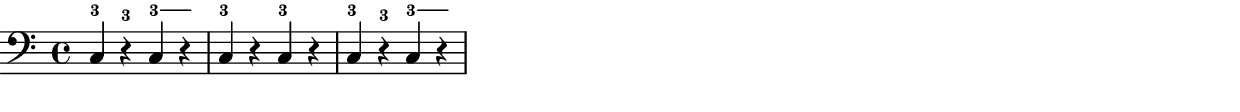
%% Generated by lilypond-book
%% Options: [exampleindent=10.16\mm,indent=0\mm,line-width=160\mm,paper-height=845.047\pt,paper-width=597.508\pt,papersize='(cons (* 597.508 pt) (* 845.047 pt))]
\include "lilypond-book-preamble.ly"


% ****************************************************************
% Start cut-&-pastable-section
% ****************************************************************

#(ly:set-option 'eps-box-padding 3.000000)



\paper {
  #(set-paper-size '(cons (* 597.508 pt) (* 845.047 pt)))
  indent = 0\mm
  line-width = 160\mm
  % offset the left padding, also add 1mm as lilypond creates cropped
  % images with a little space on the right
  line-width = #(- line-width (* mm  3.000000) (* mm 1))
}

\layout {
  
}




% ****************************************************************
% ly snippet:
% ****************************************************************
\sourcefilename "/lilypond-2.25.21/input/regression/figured-bass-ignore-rest.ly"
\sourcefileline 0
\version "2.16.0"

\header {
  texidoc = "When figures appear inside a voice,
  @code{ignoreFiguredBassRest} causes all figures on rests to be discarded
  and all spanners ended.  If set to @code{#f}, figures on rests are
  printed."
}

\new Voice <<
  {
    \clef bass
    c4 r c r |
    c4 r c r |
    c4 r c r |
  }
  \figuremode {
    % Default:
    <3>4 <3> <3>
    \set Staff.useBassFigureExtenders = ##t
    <3>
    \set Staff.useBassFigureExtenders = ##f |

    % ignore figures on rests, regardless of extenders
    \set Staff.ignoreFiguredBassRest = ##t
    <3>4 <3> <3>
    \set Staff.useBassFigureExtenders = ##t
    <3>
    \set Staff.useBassFigureExtenders = ##f |

    % print figures on rests, regardless of extenders
    \set Staff.ignoreFiguredBassRest = ##f
    <3>4 <3> <3>
    \set Staff.useBassFigureExtenders = ##t
    <3>
    \set Staff.useBassFigureExtenders = ##f |
  }
>>



% ****************************************************************
% end ly snippet
% ****************************************************************
